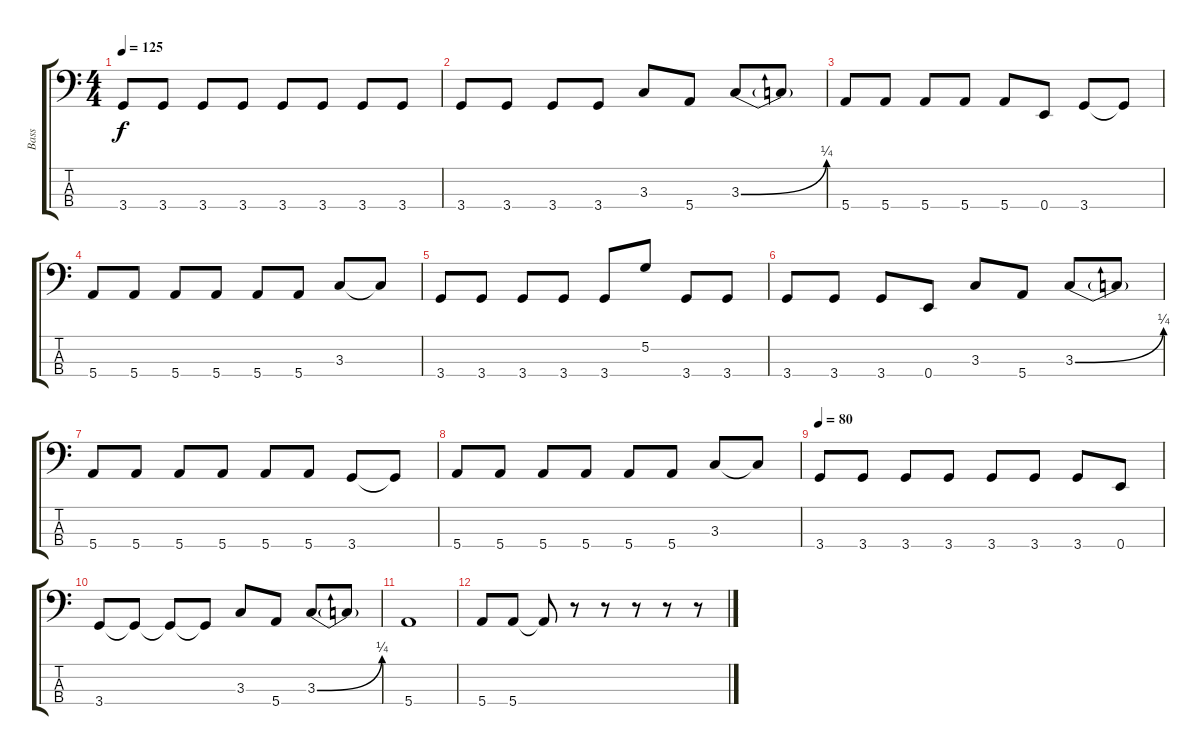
\track ("Bass" "Bass") {instrument electricbasspick}
\staff {score tabs}
\tuning (G2 D2 A1 E1) {hide}
\ts (4 4)
\tempo 125
\clef f4
\ks c
3.4.8{dy f} 3.4.8 3.4.8 3.4.8 3.4.8 3.4.8 3.4.8 3.4.8 |
3.4.8 3.4.8 3.4.8 3.4.8 3.3.8 5.4.8 3.3{be (bend 0 0 60 1)}.8 3.3{t}.8 |
5.4.8 5.4.8 5.4.8 5.4.8 5.4.8 0.4.8 3.4.8 3.4{t}.8 |
5.4.8 5.4.8 5.4.8 5.4.8 5.4.8 5.4.8 3.3.8 3.3{t}.8 |
3.4.8 3.4.8 3.4.8 3.4.8 3.4.8 5.2.8 3.4.8 3.4.8 |
3.4.8 3.4.8 3.4.8 0.4.8 3.3.8 5.4.8 3.3{be (bend 0 0 60 1)}.8 3.3{t}.8 |
5.4.8 5.4.8 5.4.8 5.4.8 5.4.8 5.4.8 3.4.8 3.4{t}.8 |
5.4.8 5.4.8 5.4.8 5.4.8 5.4.8 5.4.8 3.3.8 3.3{t}.8 |
\tempo 80
3.4.8 3.4.8 3.4.8 3.4.8 3.4.8 3.4.8 3.4.8 0.4.8 |
3.4.8 3.4{t}.8 3.4{t}.8 3.4{t}.8 3.3.8 5.4.8 3.3{be (bend 0 0 60 1)}.8 3.3{t}.8 |
5.4.1 |
5.4.8 5.4.8 5.4{t}.8 r.8 r.8 r.8 r.8 r.8
